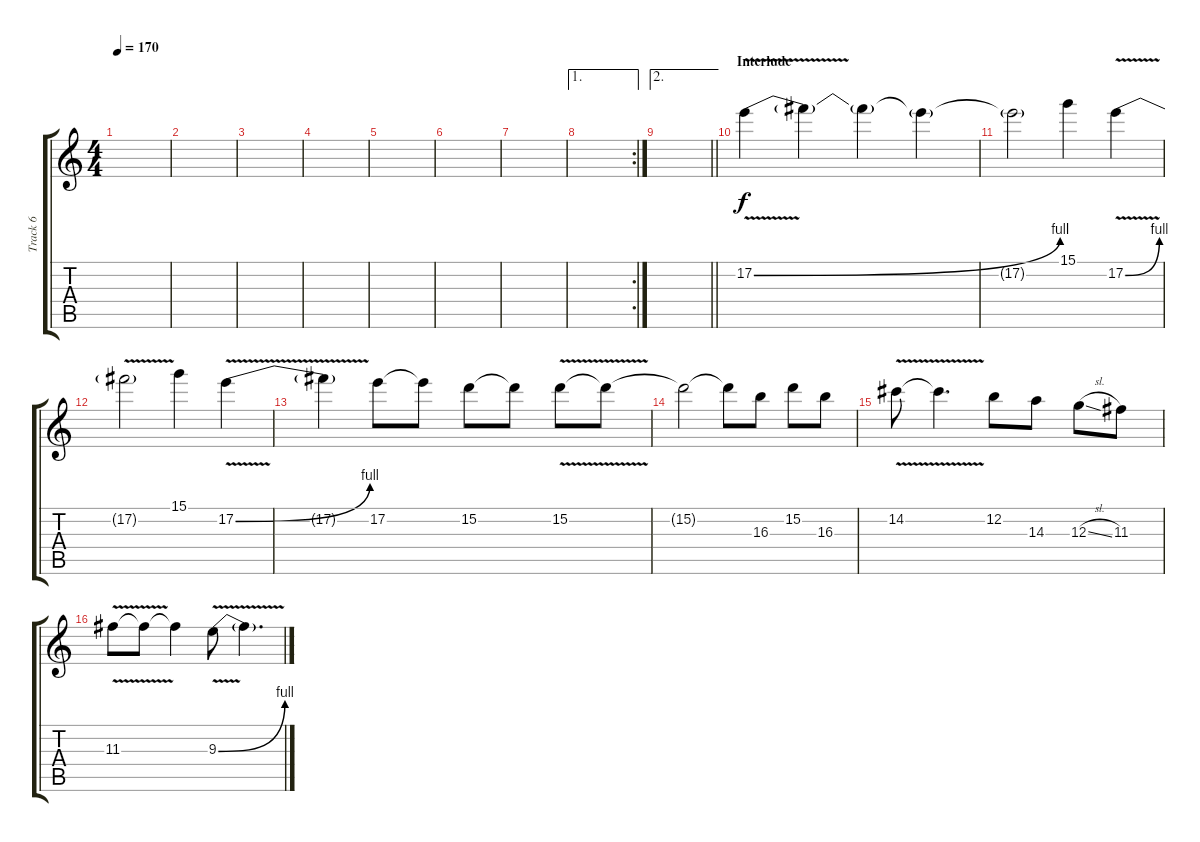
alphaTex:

\track ("Track 6" "Track 6") {instrument distortionguitar}
\staff {score tabs}
\tuning (E4 B3 G3 D3 A2 E2) {hide}
\ts (4 4)
\tempo 170
\clef g2
\ks c
|
|
|
|
|
|
|
\ae 1
\rc 2
|
\ae 2
\barLineRight lightlight
|
\section ("" "Interlude")
17.2{be (bend 0 0 60 4) v}.4 17.2{t}.4 17.2{t}.4 17.2{t}.4 |
17.2{t}.2 15.1.4 17.2{be (bend 0 0 60 4) v}.4 |
17.2{t}.2 15.1.4 17.2{be (bend 0 0 60 4) v}.4 |
17.2{t}.4 17.2.8 17.2{t}.8 15.2.8 15.2{t}.8 15.2{v}.8 15.2{t}.8 |
15.2{t}.2 15.2{t}.8 16.3.8 15.2.8 16.3.8 |
14.2{v}.8 14.2{t}.4{d} 12.2.8 14.3.8 12.3{sl}.8 11.3.8 |
11.3{v}.8 11.3{t}.8 11.3{t}.4 9.3{be (bend 0 0 60 4) v}.8 9.3{t}.4{d}
